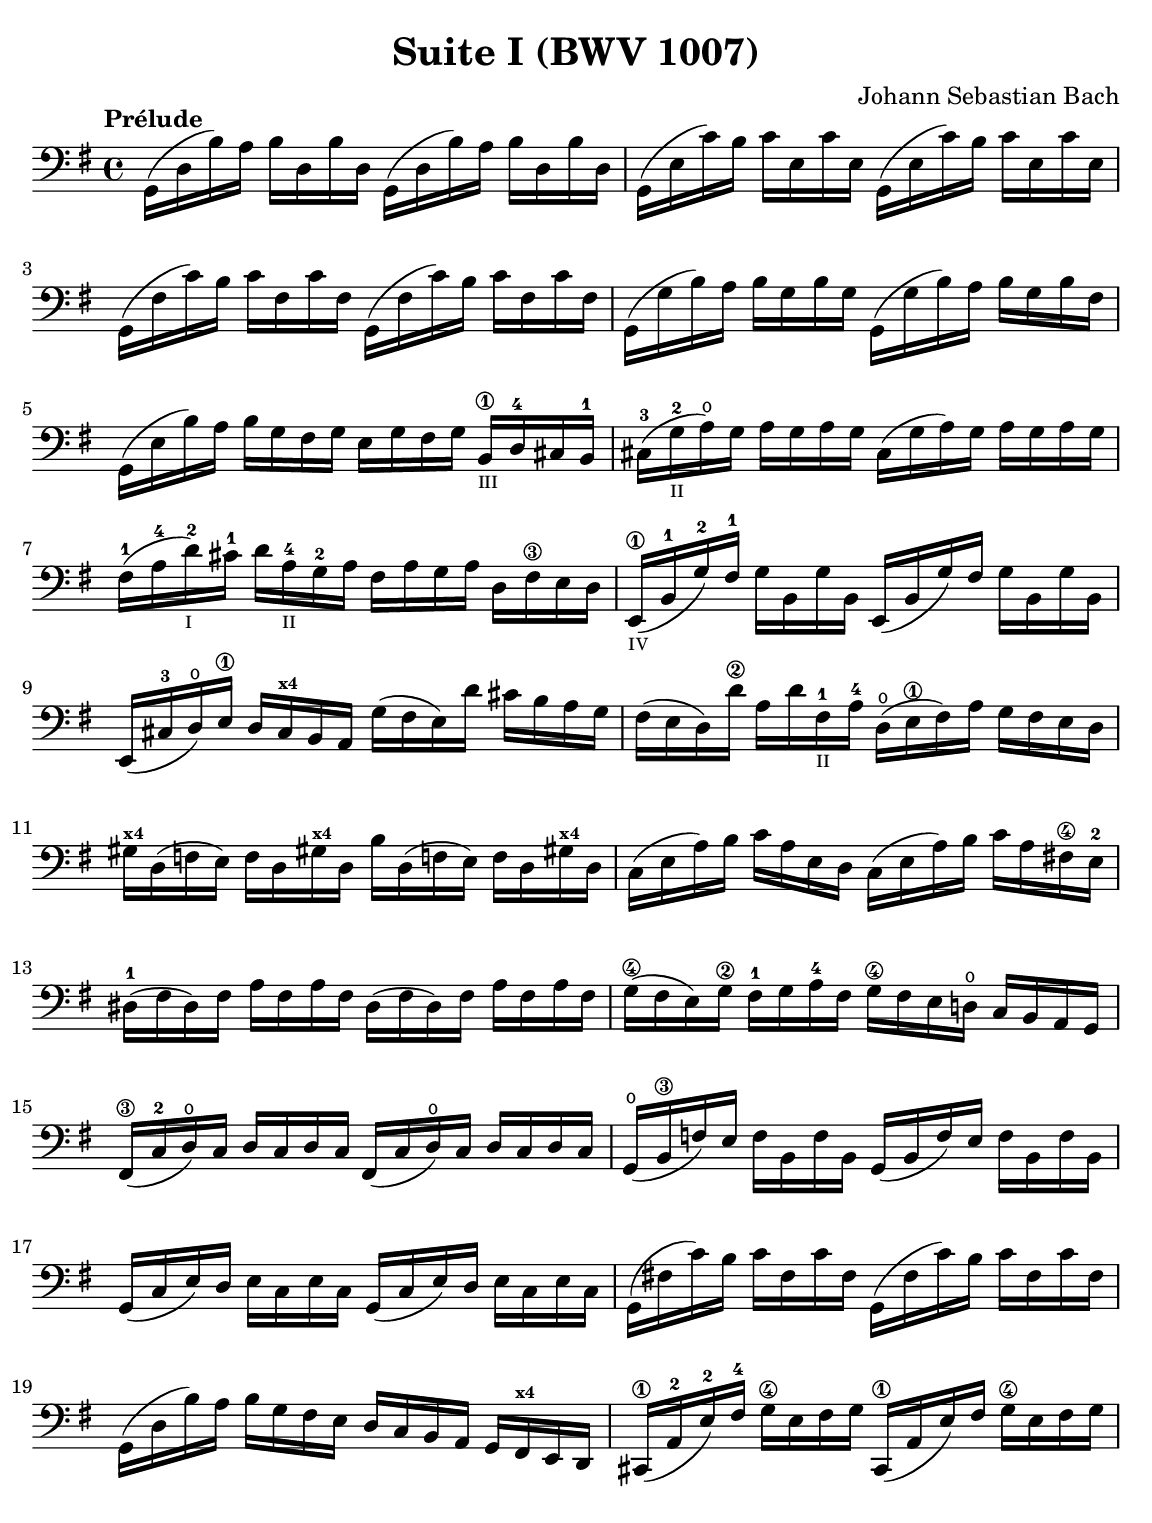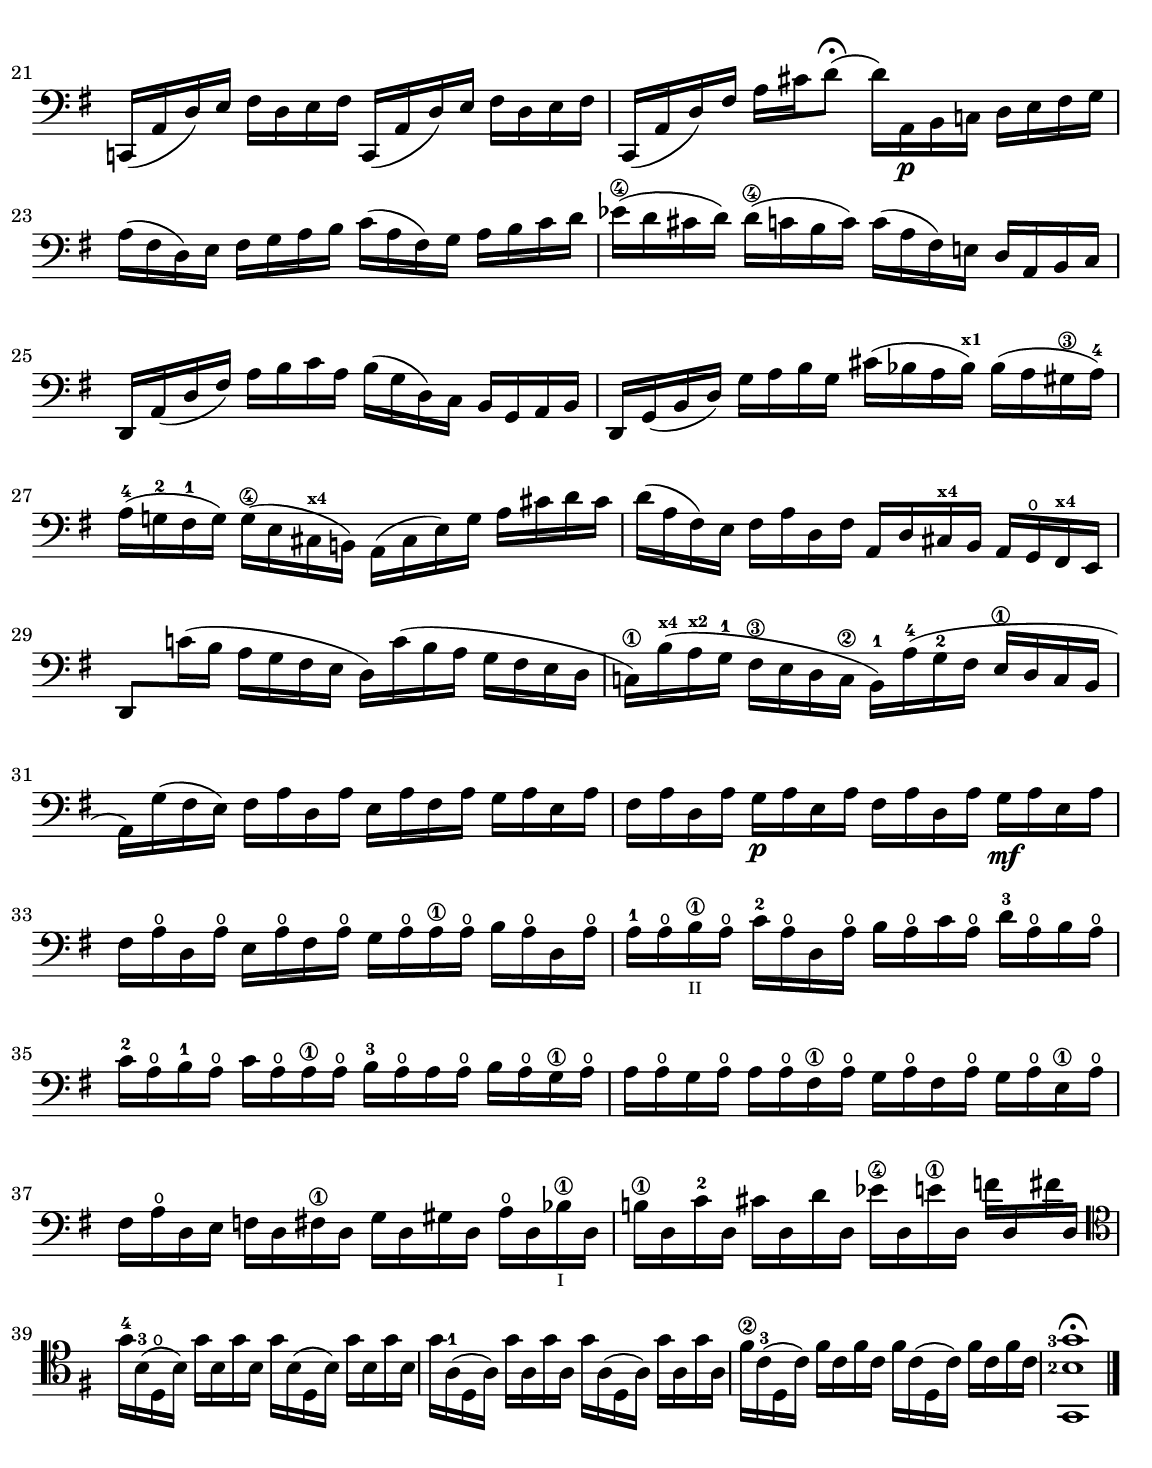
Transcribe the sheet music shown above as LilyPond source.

#(set-global-staff-size 21)

\version "2.18.2"

\header {
  title = "Suite I (BWV 1007)"
  composer = "Johann Sebastian Bach"
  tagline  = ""
}

\language "italiano"

% iPad Pro 12.9

\paper {
  paper-width  = 195\mm
  paper-height = 260\mm
  indent = #0
  page-count = #2
  line-width = #184
  print-page-number = ##f
  ragged-last-bottom = ##t
  ragged-bottom = ##f
%  ragged-last = ##t
}

% \phrasingSlurDashed
% \SlurDashed
% \slurSolid

\score {
  \new Staff {
    \set fingeringOrientations = #'(left)
    \override Beam.auto-knee-gap = #2
    \override Hairpin.to-barline = ##f
    
    \tempo "Prélude"
    \time 4/4
    \key sol \major
    \clef "bass"

    | sol,16( re16 si16)   la16 si16  re16  si16  re16
      sol,16( re16 si16)   la16 si16  re16  si16  re16
    | sol,16( mi16 do'16)  si16 do'16 mi16  do'16 mi16
      sol,16( mi16 do'16)  si16 do'16 mi16  do'16 mi16
    | sol,16( fad16 do'16) si16 do'16 fad16 do'16 fad16
      sol,16( fad16 do'16) si16 do'16 fad16 do'16 fad16
    | sol,16( sol16 si16)  la16 si16  sol16 si16  sol16
      sol,16( sol16 si16)  la16 si16[ sol16 si16  fad16]
    | sol,16( mi16 si16)   la16 si16  sol16 fad16 sol16
      mi16 sol16 fad16 sol16
      si,16\1_\markup{\teeny III} re16-4 dod16 si,16-1
    | dod16-3( sol16_\markup{\teeny II}-2 la16)\open sol16
      la16 sol16 la16 sol16
      dod16( sol16 la16) sol16 la16 sol16 la16 sol16
    | fad16-1( la16-4 re'16-2_\markup{\teeny I}) dod'16-1
      re'16 la16-4_\markup{\teeny II} sol16-2 la16
      fad16 la16 sol16 la16 re16 fad16\3 mi16 re16
    | mi,16\1_\markup{\teeny IV}( si,16-1 sol16-2) fad16-1
      sol16 si,16 sol16 si,16
      mi,16(si,16 sol16) fad16 sol16 si,16 sol16 si,16
    | mi,16( dod16-3 re16)\open
      mi16\1 re16 dod16^\markup{\bold\teeny x4} si,16 la,16
      sol16( fad16 mi16) re'16 dod'16 si16 la16 sol16
    | fad16( mi16 re16) re'16\2 la16 re'16 fad16-1_\markup{\teeny II}
      la16-4 re16(\open mi16\1 fad16) la16 sol16 fad16 mi16 re16
    | sold16^\markup{\bold\teeny x4} re16( fa16 mi16)
      fa16 re16 sold!16^\markup{\bold\teeny x4}
      re16 si16 re16( fa!16 mi16) fa16 re16 sold!16^\markup{\bold\teeny x4} re16
    | do16( mi16 la16) si16 do'16 la16 mi16 re16
      do16( mi16 la16) si16 do'16 la16 fad!16\4 mi16-2
    | red16-1( fad16 red16) fad16 la16 fad16 la16 fad16
      red16( fad16 red16) fad16 la16 fad16 la16 fad16
    | sol16(\4 fad16 mi16) sol16\2 fad16-1 sol16 la16-4 fad16
      sol16\4 fad16 mi16 re!16\open do16 si,16 la,16 sol,16
    | fad,16\3( do16-2 re16\open) do16 re16 do16 re16 do16
      fad,16( do16 re16\open) do16 re16 do16 re16 do16
    | sol,16(\open si,16\3 fa16) mi16 fa16 si,16 fa16 si,16
      sol,16_( si,16 fa16) mi16 fa16 si,16 fa16 si,16
    | sol,16( do16 mi16) re16 mi16 do16 mi16 do16
      sol,16( do16 mi16) re16 mi16 do16 mi16 do16
    | sol,16( fad!16 do'16) si16 do'16 fad16 do'16 fad16
      sol,16( fad16 do'16) si16 do'16 fad16 do'16 fad16
    | sol,16( re16 si16) la16 si16 sol16 fad16 mi16
      re16 do16 si,16 la,16 sol,16
      fad,16^\markup{\bold\teeny x4} mi,16 re,16
    | dod,16\1( la,16-2 mi16-2) fad16-4 sol16\4 mi16 fad16 sol16
      dod,16\1( la,16 mi16) fad16 sol16\4 mi16 fad16 sol16
    | do,!16( la,16 re16) mi16 fad16 re16 mi16 fad16
      do,16( la,16 re16) mi16 fad16 re16 mi16 fad16
    | do,16( la,16 re16) fad16 la16 dod'16 re'8\fermata(
      re'16) la,16\p si,16 do!16 re16 mi16 fad16 sol16
    | la16( fad16 re16) mi16 fad16 sol16 la16 si16
      do'16( la16 fad16) sol16 la16 si16 do'16 re'16
    | mib'16\4( re'16 dod'16 re'16) re'16\4( do'!16 si16 do'16)
      do'16( la16 fad16) mi!16 re16 la,16 si,16 do16
    | re,16 la,16( re16 fad16) la16 si16 do'16 la16
      si16( sol16 re16) do16 si,16 sol,16 la,16 si,16
    | re,16 sol,16( si,16 re16) sol16 la16
      si16 sol16 dod'16( sib16 la16 sib16)^\markup{\bold\teeny x1}
      sib16( la16 sold16\3 la16)-4
    | la16-4( sol!16-2 fad16-1 sol16) sol16\4(
      mi16 dod16^\markup{\bold\teeny x4} si,!16)
      la,16( dod16 mi16) sol16 la16 dod'16 re'16 dod'16
    | re'16( la16 fad16) mi16 fad16 la16 re16
      fad16 la,16 re16 dod16^\markup{\bold\teeny x4} si,16
      la,16 sol,16\open fad,16^\markup{\bold\teeny x4} mi,16
    | re,8 do'!16( si16 la16 sol16 fad16 mi16
      re16) do'16( si16 la16 sol16 fad16 mi16 re16
    | do!16\1) si16(^\markup{\bold\teeny x4}
      la16^\markup{\bold\teeny x2} sol16-1 fad16\3 mi16 re16 do16\2
      si,16-1) la16-4( sol16-2 fad16 mi16\1 re16 do16 si,16
    | la,16) sol16( fad16 mi16) fad16 la16 re16 la16
      mi16 la16 fad16 la16 sol16 la16 mi16 la16
    | fad16 la16 re16 la16 sol16\p la16 mi16 la16
      fad16 la16 re16 la16 sol16\mf la16 mi16 la16
    | fad16 la16\open re16 la16\open mi16 la16\open fad16 la16\open
 %       <<{\skip 16 la16[ \skip 16 la16]}\\
 %         {sol16[ \skip 16 la16_\1] \skip 16}>>
 %       <<{\skip 16 la16[ \skip 16 la16]}\\
 %         {si16[ \skip 16 re16] \skip 16}>>
      sol16 la16\open la16\1 la16\open si16 la16\open re16 la16\open
%      | <<{\skip 16 la16[ \skip 16 la16] \skip 16 la16[ \skip 16 la16]
%           \skip 16 la16[ \skip 16 la16] \skip 16 la16[ \skip 16 la16]}\\
%          {la16[ \skip 16 si16_\1] \skip 16 do'16[ \skip 16 re16] \skip 16
%           si16[ \skip 16 do'16] \skip 16 re'16[ \skip 16 si16] \skip16}>>
    | la16-1 la16\open si16\1_\markup{\teeny II} la16\open do'16-2 la16\open re16 la16\open
      si16 la16\open do'16 la16\open re'16-3 la16\open si16 la16\open
 %     | <<{\skip 16 la16[ \skip 16 la16] \skip 16 la16[ \skip 16 la16]
 %          \skip 16 la16[ \skip 16 la16] \skip 16 la16[ \skip 16 la16]}\\
 %         {do'16[ \skip 16 si16] \skip 16 do'16[ \skip 16 la16_\1] \skip 16
 %          si16[ \skip 16 la16] \skip 16 si16[ \skip 16 sol16_\1] \skip 16}>>
    | do'16-2 la16\open si16-1 la16\open do'16 la16\open la16\1 la16\open
      si16-3 la16\open la16 la16\open si16 la16\open sol16\1 la16\open
 %     | <<{\skip 16 la16[ \skip 16 la16] \skip 16 la16[ \skip 16 la16]}\\
 %         {la16[ \skip 16 sol16] \skip 16 la16[ \skip 16 fad16_\1] \skip 16}>>
    | la16 la16\open sol16 la16\open la16 la16\open fad16\1 la16\open
      sol16 la16\open fad16 la16\open sol16 la16\open mi16\1 la16\open
    | fad16 la16\open re16 mi16 fa!16 re16 fad16\1 re16
      sol16 re16 sold16 re16 la16\open re16 sib16\1_\markup{\teeny I} re16
    | si!16\1 re16 do'16-2 re16 dod'16 re16 re'16 re16
      mib'16\4 re16 mi'!16\1 re16 fa'!16 re16 fad'16 re16
    | \clef "tenor"
      sol'16-4 si16(-3 re16\open si16) sol'16 si16 sol'16 si16
      sol'16 si16( re16 si16) sol'16 si16 sol'16 si16
    | sol'16 la16(-1 re16 la16) sol'16 la16 sol'16 la16
      sol'16 la16( re16 la16) sol'16 la16 sol'16 la16
    | fad'16\2 do'16(-3 re16 do'16) fad'16 do'16 fad'16 do'16
      fad'16 do'16( re16 do'16) fad'16 do'16 fad'16 do'16
    | << sol,1 <si-2>1 <sol'-3>1\fermata>>

    \bar "|."
  }
}
